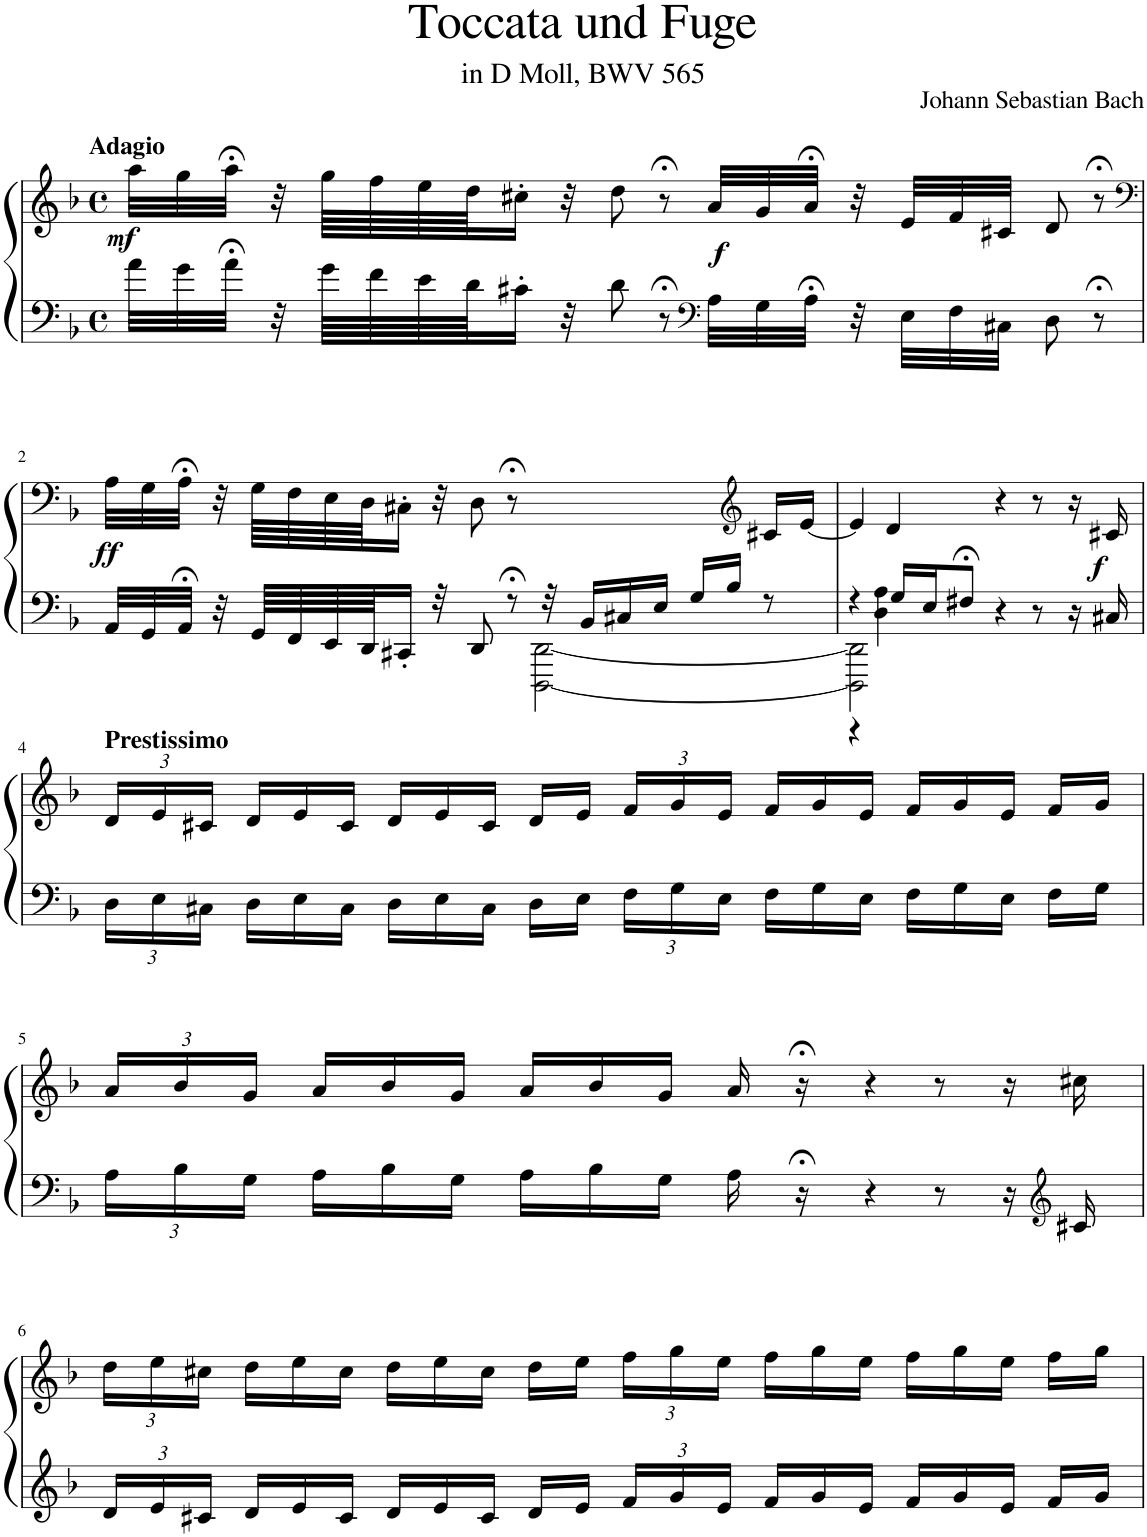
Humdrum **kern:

**kern	**kern	**dynam
*part1	*part1	*part1
*staff2	*staff1	*staff1/2
*I"Piano	*	*
*I'Pno.	*	*
*clefF4	*clefG2	*
*k[b-]	*k[b-]	*
*M4/4	*M4/4	*
*met(c)	*met(c)	*
=1	=1	=1
!	!LO:TX:a:B:t=Adagio	!
!	!	!LO:DY:a=2
32a\LLL	32aa\LLL	mf
32g\	32gg\	.
32a;<\JJJ	32aa;<\JJJ	.
32r	32r	.
64g\LLLL	64gg\LLLL	.
64f\	64ff\	.
64e\	64ee\	.
64d\JJ	64dd\JJ	.
16c#X'\JJ	16cc#X'\JJ	.
32r	32r	.
8d\	8dd\	.
8r;<	8r;<	.
*clefF4	*	*
!	!	!LO:DY:b
32A\LLL	32a/LLL	f
32G\	32g/	.
32A;<\JJJ	32a;</JJJ	.
32r	32r	.
32E\LLL	32e/LLL	.
32F\	32f/	.
32C#X\JJJ	32c#X/JJJ	.
8D\	8d/	.
8r;<	8r;<	.
!!LO:LB:g=z
=2	=2	=2
*	*clefF4	*
*^	*	*
!	!	!	!LO:DY:a=2
32AA/LLL	2ryy	32A\LLL	ff
32GG/	.	32G\	.
32AA;</JJJ	.	32A;<\JJJ	.
32r	.	32r	.
64GG/LLLL	.	64G\LLLL	.
64FF/	.	64F\	.
64EE/	.	64E\	.
64DD/JJ	.	64D\JJ	.
16CC#X'/JJ	.	16C#X'\JJ	.
32r	.	32r	.
8DD/	.	8D\	.
8r;<	.	8r;<	.
.	[2DDD\ [2DD\	.	.
32r	.	32ryy	.
16BB-/LL	.	16ryy	.
16C#X/	.	16ryy	.
16E/JJ	.	16ryy	.
16G/LL	.	16ryy	.
16B-/JJ	.	16ryy	.
*	*	*clefG2	*
8r	.	16c#X/LL	.
.	.	[16e/JJ	.
=3	=3	=3	=3
*	*^	*	*
4r	2DDD\] 2DD\]	4r	4e/]	.
16G/LL	.	4D\ 4A\	4d/	.
16E/J	.	.	.	.
8F#X;</J	.	.	.	.
4r	2ryy	2ryy	4r	.
8r	.	.	8r	.
16r	.	.	16r	.
!	!	!	!	!LO:DY:b
16C#X/	.	.	16c#X/	f
*v	*v	*v	*	*
!!LO:LB:g=z
=4	=4	=4
*Xbrackettup	*Xbrackettup	*
!	!LO:TX:a:B:t=Prestissimo	!
24D\LL	24d/LL	.
24E\	24e/	.
24C#X\JJ	24c#X/JJ	.
24D\LL	24d/LL	.
24E\	24e/	.
24C#\JJ	24c#/JJ	.
24D\LL	24d/LL	.
24E\	24e/	.
24C#\JJ	24c#/JJ	.
16D\LL	16d/LL	.
16E\JJ	16e/JJ	.
24F\LL	24f/LL	.
24G\	24g/	.
24E\JJ	24e/JJ	.
24F\LL	24f/LL	.
24G\	24g/	.
24E\JJ	24e/JJ	.
24F\LL	24f/LL	.
24G\	24g/	.
24E\JJ	24e/JJ	.
16F\LL	16f/LL	.
16G\JJ	16g/JJ	.
!!LO:LB:g=z
=5	=5	=5
24A\LL	24a/LL	.
24B-\	24b-/	.
24G\JJ	24g/JJ	.
24A\LL	24a/LL	.
24B-\	24b-/	.
24G\JJ	24g/JJ	.
24A\LL	24a/LL	.
24B-\	24b-/	.
24G\JJ	24g/JJ	.
16A\	16a/	.
16r;<	16r;<	.
4r	4r	.
8r	8r	.
16r	16r	.
*clefG2	*	*
16c#X/	16cc#X\	.
!!LO:LB:g=z
=6	=6	=6
24d/LL	24dd\LL	.
24e/	24ee\	.
24c#X/JJ	24cc#X\JJ	.
24d/LL	24dd\LL	.
24e/	24ee\	.
24c#/JJ	24cc#\JJ	.
24d/LL	24dd\LL	.
24e/	24ee\	.
24c#/JJ	24cc#\JJ	.
16d/LL	16dd\LL	.
16e/JJ	16ee\JJ	.
24f/LL	24ff\LL	.
24g/	24gg\	.
24e/JJ	24ee\JJ	.
24f/LL	24ff\LL	.
24g/	24gg\	.
24e/JJ	24ee\JJ	.
24f/LL	24ff\LL	.
24g/	24gg\	.
24e/JJ	24ee\JJ	.
16f/LL	16ff\LL	.
16g/JJ	16gg\JJ	.
=	=	=
*-	*-	*-
